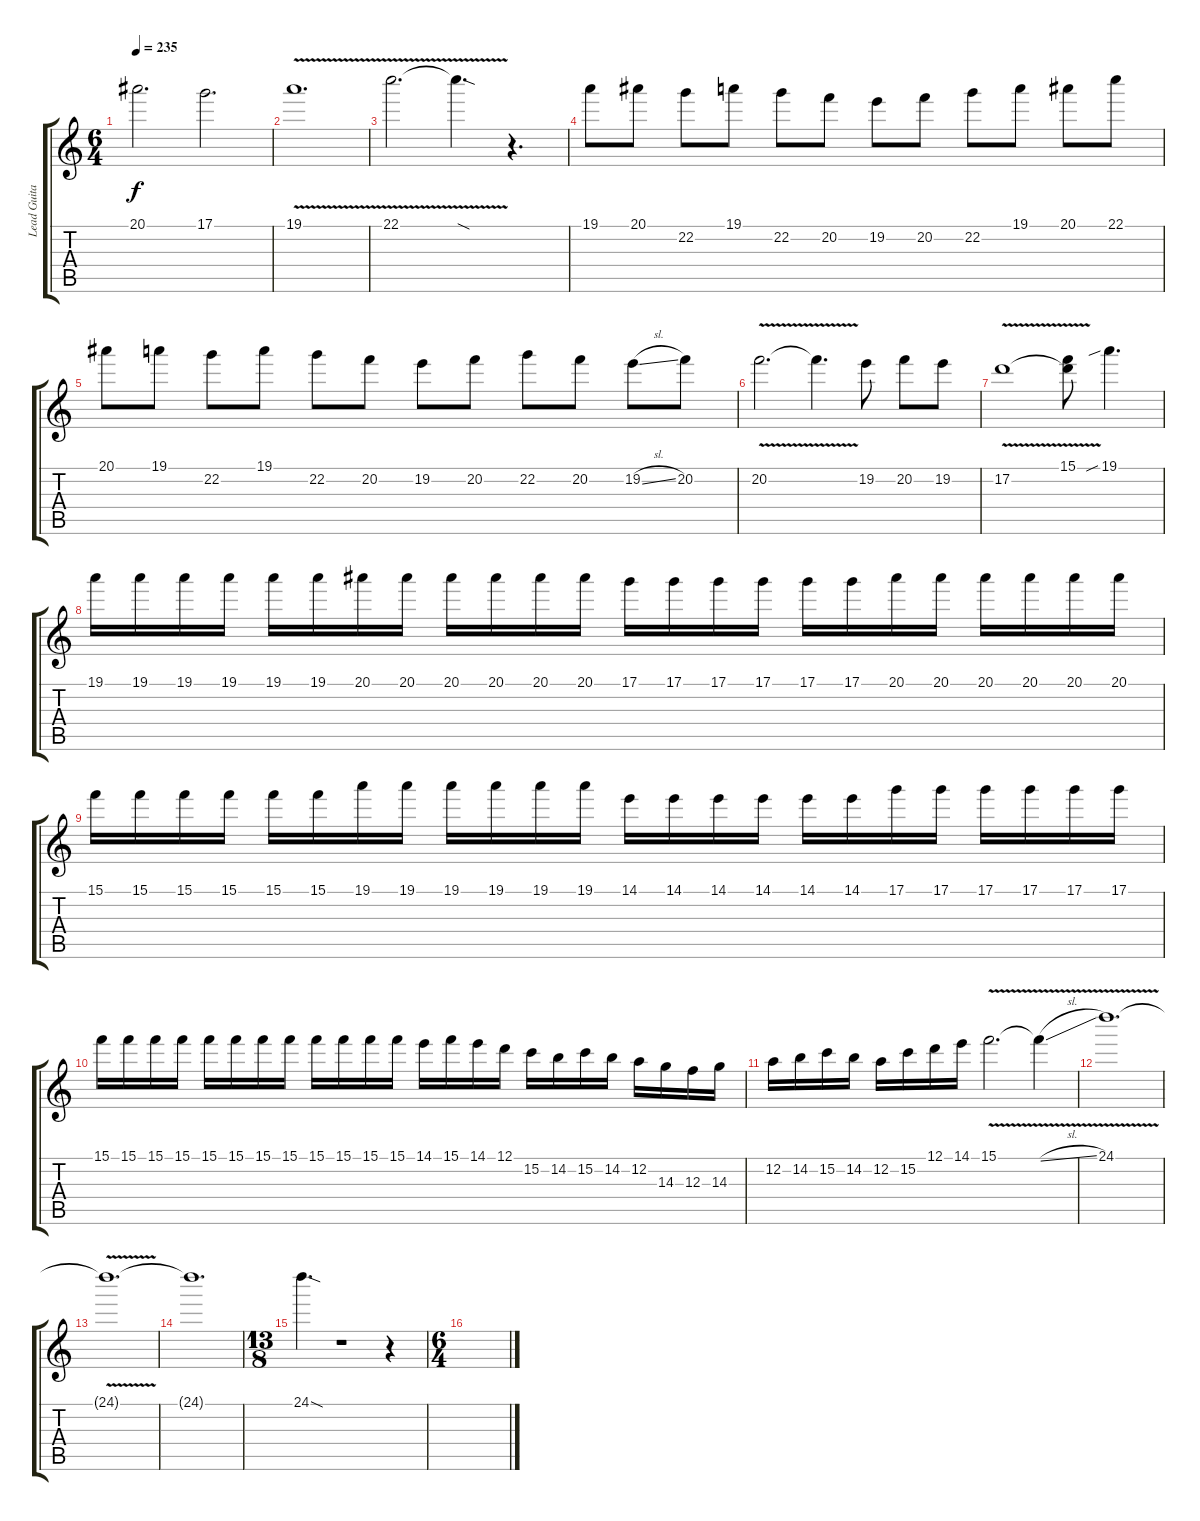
\track ("Lead Guitar" "Lead Guita") {instrument distortionguitar}
\staff {score tabs}
\tuning (D4 A3 F3 C3 G2 D2) {hide}
\ts (6 4)
\tempo 235
\clef g2
\ks c
20.1.2{d dy f} 17.1.2{d} |
19.1{v}.1{d} |
22.1{v}.2{d} 22.1{sod t}.4{d} r.4{d} |
19.1.8 20.1.8 22.2.8 19.1.8 22.2.8 20.2.8 19.2.8 20.2.8 22.2.8 19.1.8 20.1.8 22.1.8 |
20.1.8 19.1.8 22.2.8 19.1.8 22.2.8 20.2.8 19.2.8 20.2.8 22.2.8 20.2.8 19.2{sl}.8 20.2.8 |
20.2{v}.2{d} 20.2{t}.4{d} 19.2.8 20.2.8 19.2.8 |
17.2{v}.1 (15.1 17.2{t}).8 19.1{sib}.4{d} |
19.1.16 19.1.16 19.1.16 19.1.16 19.1.16 19.1.16 20.1.16 20.1.16 20.1.16 20.1.16 20.1.16 20.1.16 17.1.16 17.1.16 17.1.16 17.1.16 17.1.16 17.1.16 20.1.16 20.1.16 20.1.16 20.1.16 20.1.16 20.1.16 |
15.1.16 15.1.16 15.1.16 15.1.16 15.1.16 15.1.16 19.1.16 19.1.16 19.1.16 19.1.16 19.1.16 19.1.16 14.1.16 14.1.16 14.1.16 14.1.16 14.1.16 14.1.16 17.1.16 17.1.16 17.1.16 17.1.16 17.1.16 17.1.16 |
15.1.16 15.1.16 15.1.16 15.1.16 15.1.16 15.1.16 15.1.16 15.1.16 15.1.16 15.1.16 15.1.16 15.1.16 14.1.16 15.1.16 14.1.16 12.1.16 15.2.16 14.2.16 15.2.16 14.2.16 12.2.16 14.3.16 12.3.16 14.3.16 |
12.2.16 14.2.16 15.2.16 14.2.16 12.2.16 15.2.16 12.1.16 14.1.16 15.1{v}.2{d} 15.1{sl t}.4 |
24.1{v}.1{d volume 8} |
24.1{t}.1{d} |
24.1{t}.1{d} |
\ts (13 8)
24.1{sod}.4{d} r.1 r.4 |
\ts (6 4)
